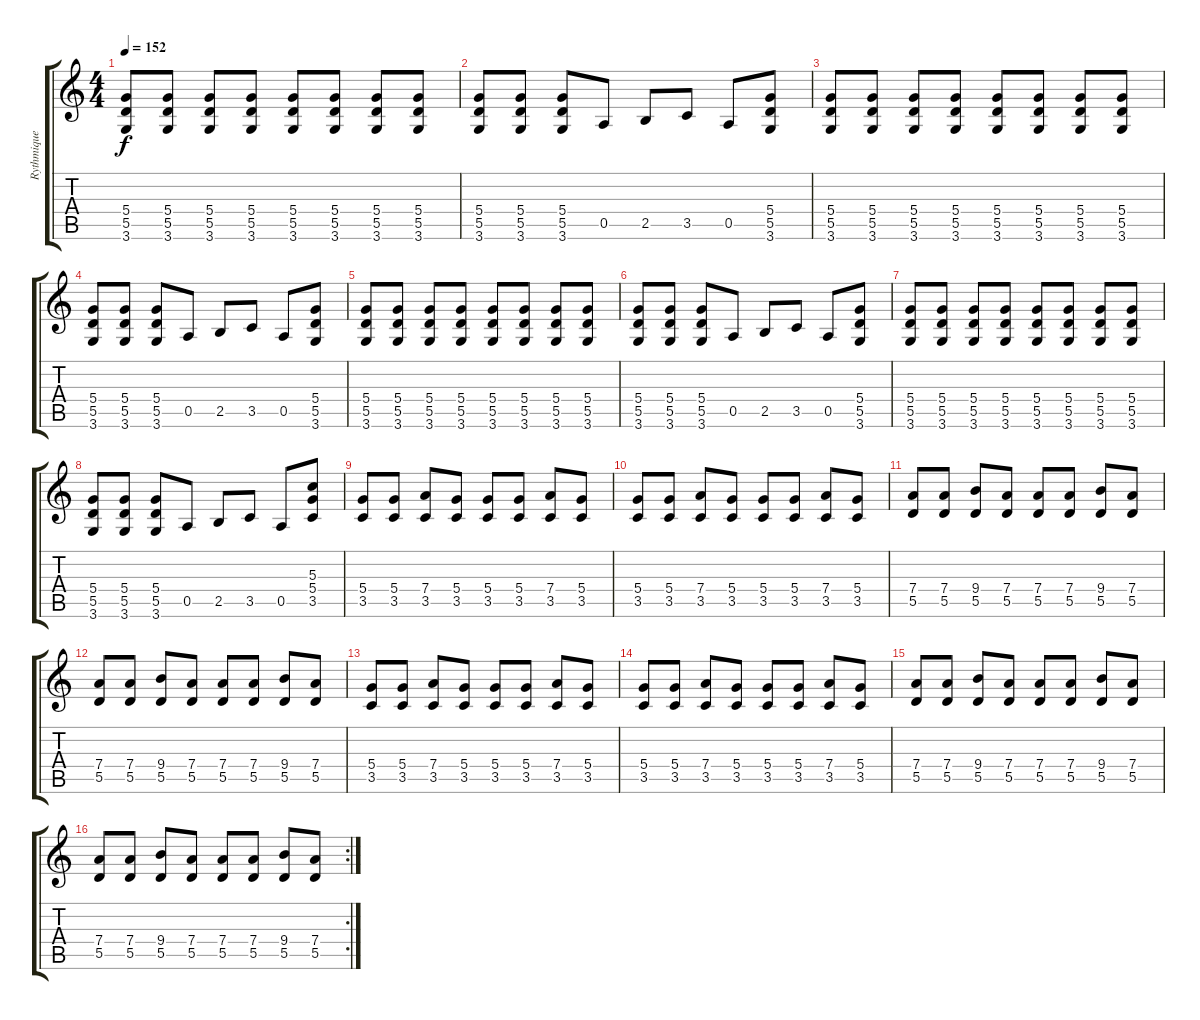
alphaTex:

\track ("Rythmique 2" "Rythmique ") {instrument distortionguitar}
\staff {score tabs}
\tuning (E4 B3 G3 D3 A2 E2) {hide}
\ts (4 4)
\tempo 152
\clef g2
\ks c
(5.4 5.5 3.6).8{dy f} (5.4 5.5 3.6).8 (5.4 5.5 3.6).8 (5.4 5.5 3.6).8 (5.4 5.5 3.6).8 (5.4 5.5 3.6).8 (5.4 5.5 3.6).8 (5.4 5.5 3.6).8 |
(5.4 5.5 3.6).8 (5.4 5.5 3.6).8 (5.4 5.5 3.6).8 0.5.8 2.5.8 3.5.8 0.5.8 (5.4 5.5 3.6).8 |
(5.4 5.5 3.6).8 (5.4 5.5 3.6).8 (5.4 5.5 3.6).8 (5.4 5.5 3.6).8 (5.4 5.5 3.6).8 (5.4 5.5 3.6).8 (5.4 5.5 3.6).8 (5.4 5.5 3.6).8 |
(5.4 5.5 3.6).8 (5.4 5.5 3.6).8 (5.4 5.5 3.6).8 0.5.8 2.5.8 3.5.8 0.5.8 (5.4 5.5 3.6).8 |
(5.4 5.5 3.6).8 (5.4 5.5 3.6).8 (5.4 5.5 3.6).8 (5.4 5.5 3.6).8 (5.4 5.5 3.6).8 (5.4 5.5 3.6).8 (5.4 5.5 3.6).8 (5.4 5.5 3.6).8 |
(5.4 5.5 3.6).8 (5.4 5.5 3.6).8 (5.4 5.5 3.6).8 0.5.8 2.5.8 3.5.8 0.5.8 (5.4 5.5 3.6).8 |
(5.4 5.5 3.6).8 (5.4 5.5 3.6).8 (5.4 5.5 3.6).8 (5.4 5.5 3.6).8 (5.4 5.5 3.6).8 (5.4 5.5 3.6).8 (5.4 5.5 3.6).8 (5.4 5.5 3.6).8 |
(5.4 5.5 3.6).8 (5.4 5.5 3.6).8 (5.4 5.5 3.6).8 0.5.8 2.5.8 3.5.8 0.5.8 (5.3 5.4 3.5).8 |
(5.4 3.5).8 (5.4 3.5).8 (7.4 3.5).8 (5.4 3.5).8 (5.4 3.5).8 (5.4 3.5).8 (7.4 3.5).8 (5.4 3.5).8 |
(5.4 3.5).8 (5.4 3.5).8 (7.4 3.5).8 (5.4 3.5).8 (5.4 3.5).8 (5.4 3.5).8 (7.4 3.5).8 (5.4 3.5).8 |
(7.4 5.5).8 (7.4 5.5).8 (9.4 5.5).8 (7.4 5.5).8 (7.4 5.5).8 (7.4 5.5).8 (9.4 5.5).8 (7.4 5.5).8 |
(7.4 5.5).8 (7.4 5.5).8 (9.4 5.5).8 (7.4 5.5).8 (7.4 5.5).8 (7.4 5.5).8 (9.4 5.5).8 (7.4 5.5).8 |
(5.4 3.5).8 (5.4 3.5).8 (7.4 3.5).8 (5.4 3.5).8 (5.4 3.5).8 (5.4 3.5).8 (7.4 3.5).8 (5.4 3.5).8 |
(5.4 3.5).8 (5.4 3.5).8 (7.4 3.5).8 (5.4 3.5).8 (5.4 3.5).8 (5.4 3.5).8 (7.4 3.5).8 (5.4 3.5).8 |
(7.4 5.5).8 (7.4 5.5).8 (9.4 5.5).8 (7.4 5.5).8 (7.4 5.5).8 (7.4 5.5).8 (9.4 5.5).8 (7.4 5.5).8 |
\rc 2
(7.4 5.5).8 (7.4 5.5).8 (9.4 5.5).8 (7.4 5.5).8 (7.4 5.5).8 (7.4 5.5).8 (9.4 5.5).8 (7.4 5.5).8
